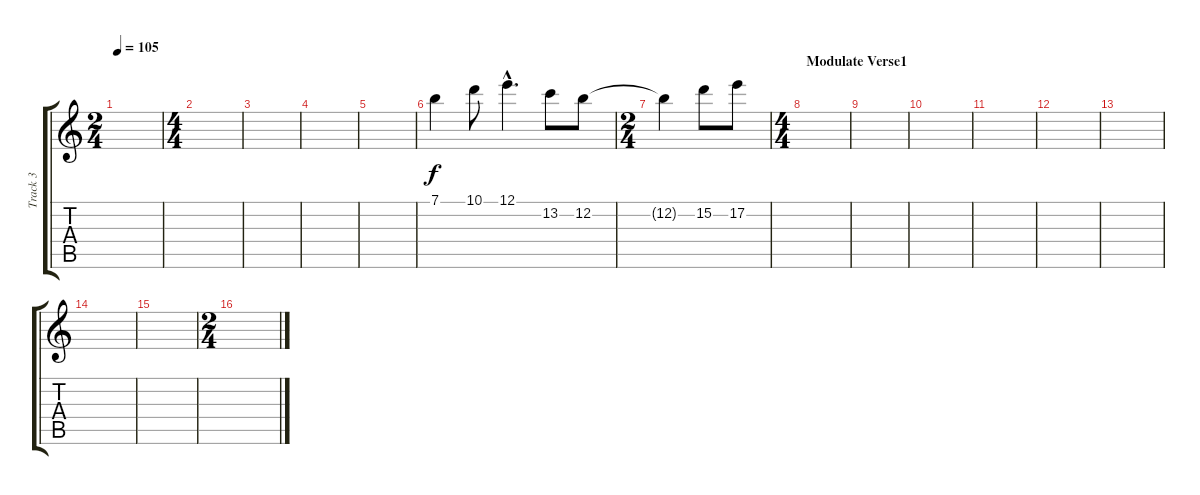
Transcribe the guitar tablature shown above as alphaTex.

\track ("Track 3" "Track 3") {instrument electricguitarclean}
\staff {score tabs}
\tuning (E4 B3 G3 D3 A2 E2) {hide}
\ts (2 4)
\tempo 105
\clef g2
\ks c
|
\ts (4 4)
|
|
|
|
7.1.4 10.1.8 12.1{hac}.4{d} 13.2.8 12.2.8 |
\ts (2 4)
12.2{t}.4 15.2.8 17.2.8 |
\ts (4 4)
\section ("" "Modulate Verse1")
|
|
|
|
|
|
|
|
\ts (2 4)
